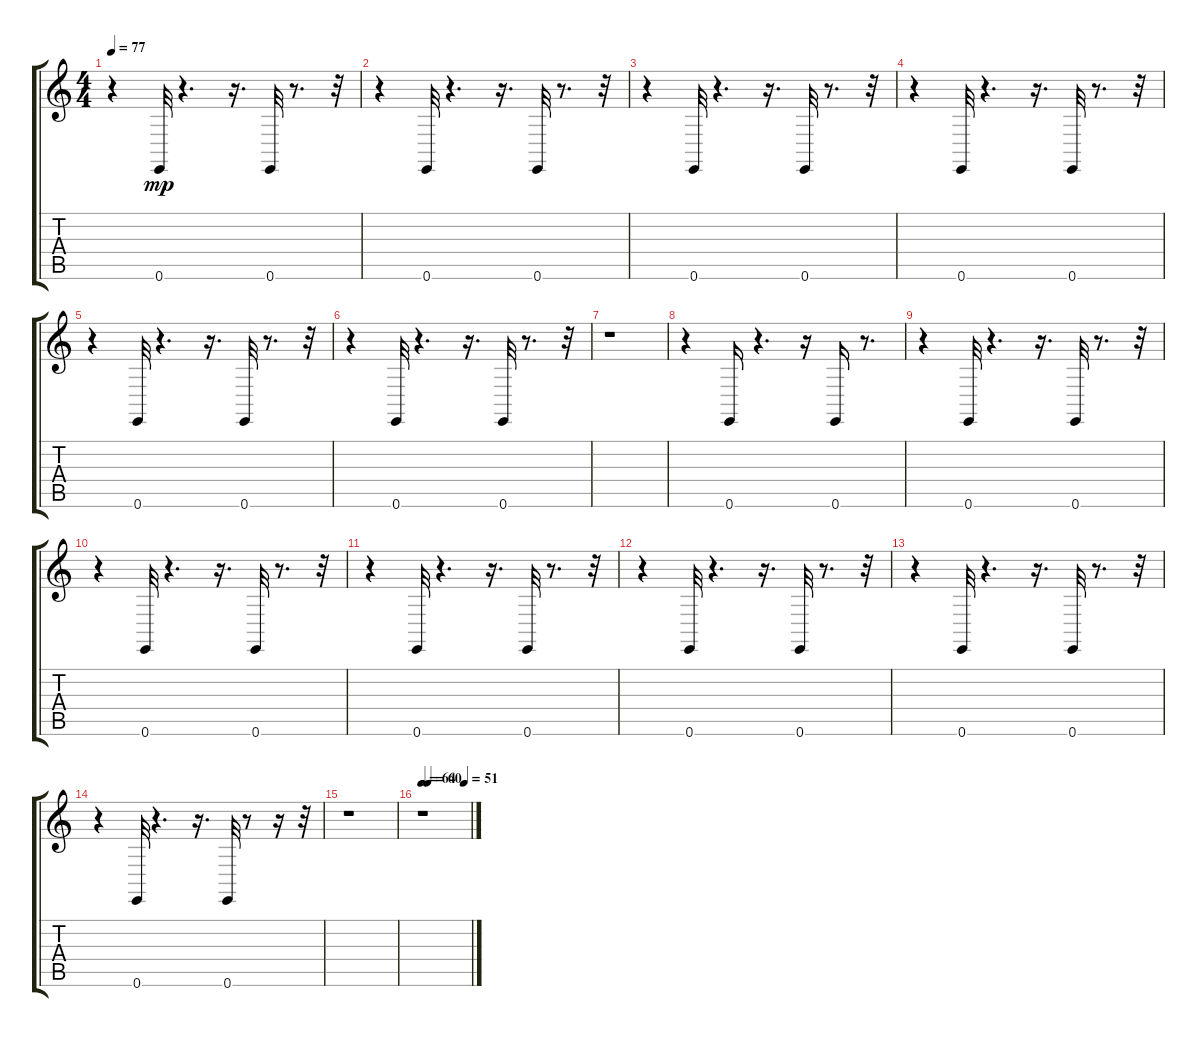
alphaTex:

\track "" {instrument acousticgrandpiano}
\staff {score tabs}
\tuning (E4 B3 G3 D3 A2 E2) {hide}
\ts (4 4)
\tempo 77
\clef g2
\ks c
r.4{dy mp} 0.6.32 r.4{d} r.16{d} 0.6.32 r.8{d} r.32 |
r.4 0.6.32 r.4{d} r.16{d} 0.6.32 r.8{d} r.32 |
r.4 0.6.32 r.4{d} r.16{d} 0.6.32 r.8{d} r.32 |
r.4 0.6.32 r.4{d} r.16{d} 0.6.32 r.8{d} r.32 |
r.4 0.6.32 r.4{d} r.16{d} 0.6.32 r.8{d} r.32 |
r.4 0.6.32 r.4{d} r.16{d} 0.6.32 r.8{d} r.32 |
r.1 |
r.4 0.6.16 r.4{d} r.16 0.6.16 r.8{d} |
r.4 0.6.32 r.4{d} r.16{d} 0.6.32 r.8{d} r.32 |
r.4 0.6.32 r.4{d} r.16{d} 0.6.32 r.8{d} r.32 |
r.4 0.6.32 r.4{d} r.16{d} 0.6.32 r.8{d} r.32 |
r.4 0.6.32 r.4{d} r.16{d} 0.6.32 r.8{d} r.32 |
r.4 0.6.32 r.4{d} r.16{d} 0.6.32 r.8{d} r.32 |
r.4 0.6.32 r.4{d} r.16{d} 0.6.32 r.8 r.16 r.32 |
r.1 |
\tempo 64
\tempo (60 0.125)
\tempo (51 0.875)
r.1
